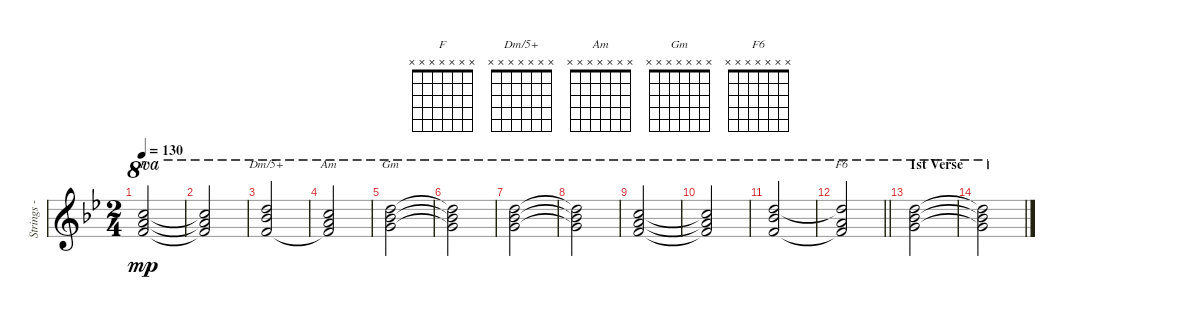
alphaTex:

\track ("Strings - Treble" "Strings - ") {instrument stringensemble1}
\staff {score}
\tuning (G4 E4 C4 G3 E3 C3 G2) {hide}
\chord ("F" x x x x x x x)
\chord ("Dm/5+" x x x x x x x)
\chord ("Am" x x x x x x x)
\chord ("Gm" x x x x x x x)
\chord ("F6" x x x x x x x)
\ts (2 4)
\tempo 130
\clef g2
\ks gminor
(17.1 17.2 17.3).2{ch "F" ot 8va dy mp} |
(17.1{t} 17.2{t} 17.3{t}).2{ot 8va} |
(19.1 18.2 17.3).2{ch "Dm/5+" ot 8va} |
(17.1 17.2 17.3{t}).2{ch "Am" ot 8va} |
(19.1 18.2 19.3).2{ch "Gm" ot 8va} |
(19.1{t} 18.2{t} 19.3{t}).2{ot 8va} |
(12.1 18.2 26.3).2{ot 8va} |
(12.1{t} 18.2{t} 26.3{t}).2{ot 8va} |
(17.1 17.2 17.3).2{ot 8va} |
(17.1{t} 17.2{t} 17.3{t}).2{ot 8va} |
(19.1 18.2 17.3).2{ot 8va} |
\barLineRight lightlight
(19.1{t} 17.2 17.3{t}).2{ch "F6" ot 8va} |
\section ("" "1st Verse")
(19.1 18.2 19.3).2{ot 8va} |
(19.1{t} 18.2{t} 19.3{t}).2{ot 8va}
